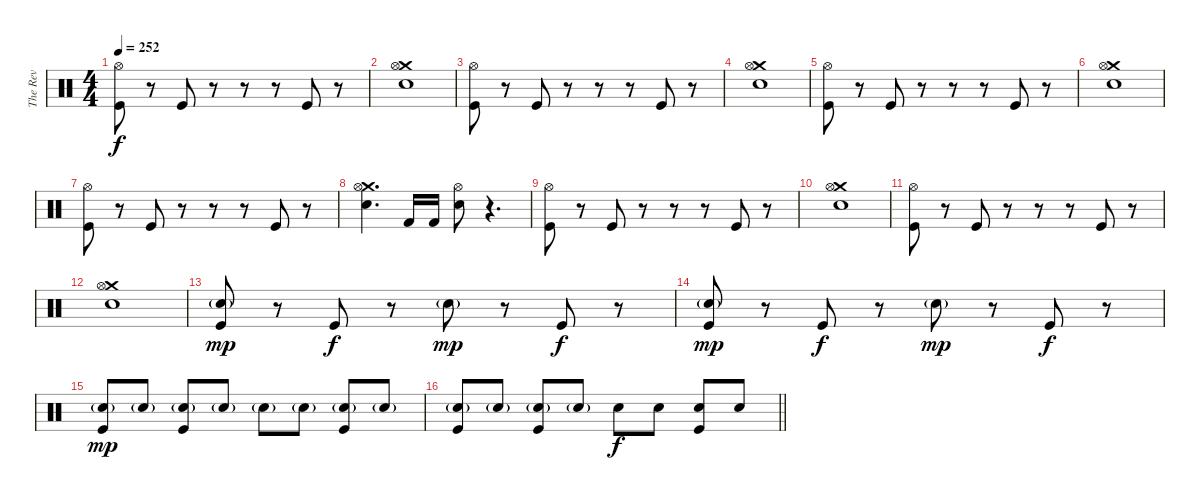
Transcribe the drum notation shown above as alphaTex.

\track ("The Rev" "The Rev") {instrument percussion}
\staff {score}
\articulation defaults
\ts (4 4)
\tempo 252
\clef neutral
\ks c
("Hi-Hat (open)" "Kick (hit)").8{dy f} r.8 "Kick (hit)".8 r.8 r.8 r.8 "Kick (hit)".8 r.8 |
("Crash medium (hit)" "Hi-Hat (open)" "Electric Snare (hit)").1 |
("Hi-Hat (open)" "Kick (hit)").8 r.8 "Kick (hit)".8 r.8 r.8 r.8 "Kick (hit)".8 r.8 |
("Crash medium (hit)" "Hi-Hat (open)" "Electric Snare (hit)").1 |
("Hi-Hat (open)" "Kick (hit)").8 r.8 "Kick (hit)".8 r.8 r.8 r.8 "Kick (hit)".8 r.8 |
("Crash medium (hit)" "Hi-Hat (open)" "Electric Snare (hit)").1 |
("Hi-Hat (open)" "Kick (hit)").8 r.8 "Kick (hit)".8 r.8 r.8 r.8 "Kick (hit)".8 r.8 |
("Crash medium (hit)" "Hi-Hat (open)" "Electric Snare (hit)").4{d} "Kick (hit) 2".16 "Kick (hit) 2".16 ("Hi-Hat (open)" "Electric Snare (hit)").8 r.4{d} |
("Hi-Hat (open)" "Kick (hit)").8 r.8 "Kick (hit)".8 r.8 r.8 r.8 "Kick (hit)".8 r.8 |
("Crash medium (hit)" "Hi-Hat (open)" "Electric Snare (hit)").1 |
("Hi-Hat (open)" "Kick (hit)").8 r.8 "Kick (hit)".8 r.8 r.8 r.8 "Kick (hit)".8 r.8 |
("Crash medium (hit)" "Hi-Hat (open)" "Electric Snare (hit)").1 |
("Electric Snare (hit)"{g} "Kick (hit)").8{dy mp} r.8 "Kick (hit)".8{dy f} r.8 "Electric Snare (hit)"{g}.8{dy mp} r.8 "Kick (hit)".8{dy f} r.8 |
("Electric Snare (hit)"{g} "Kick (hit)").8{dy mp} r.8 "Kick (hit)".8{dy f} r.8 "Electric Snare (hit)"{g}.8{dy mp} r.8 "Kick (hit)".8{dy f} r.8 |
("Electric Snare (hit)"{g} "Kick (hit)").8{dy mp} "Electric Snare (hit)"{g}.8 ("Electric Snare (hit)"{g} "Kick (hit)").8 "Electric Snare (hit)"{g}.8 "Electric Snare (hit)"{g}.8 "Electric Snare (hit)"{g}.8 ("Electric Snare (hit)"{g} "Kick (hit)").8 "Electric Snare (hit)"{g}.8 |
\barLineRight lightlight
("Electric Snare (hit)"{g} "Kick (hit)").8 "Electric Snare (hit)"{g}.8 ("Electric Snare (hit)"{g} "Kick (hit)").8 "Electric Snare (hit)"{g}.8 "Electric Snare (hit)".8{dy f} "Electric Snare (hit)".8 ("Electric Snare (hit)" "Kick (hit)").8 "Electric Snare (hit)".8
